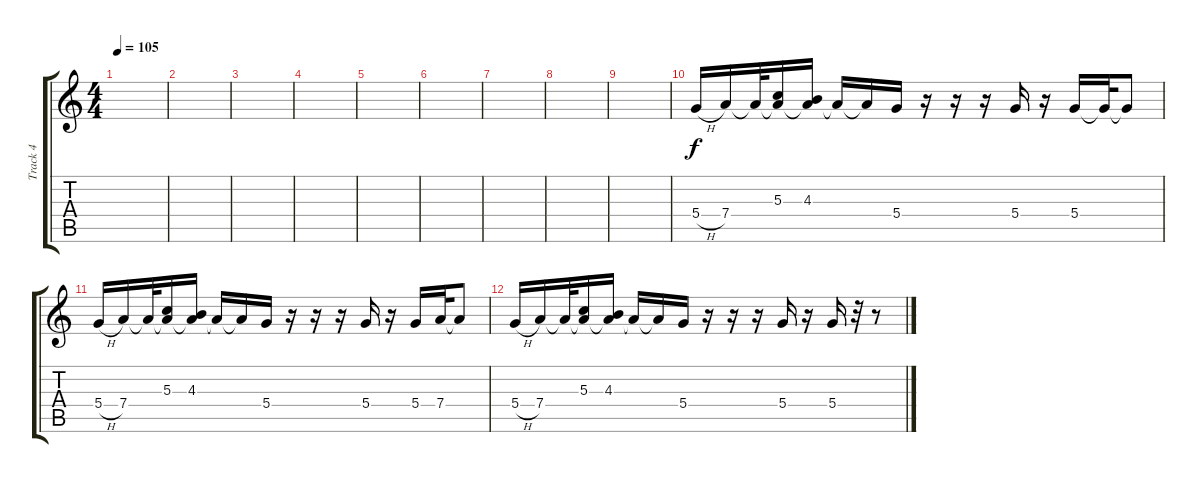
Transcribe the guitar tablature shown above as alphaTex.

\track ("Track 4" "Track 4") {instrument electricguitarmuted}
\staff {score tabs}
\tuning (E4 B3 G3 D3 A2 E2) {hide}
\ts (4 4)
\tempo 105
\clef g2
\ks c
|
|
|
|
|
|
|
|
|
5.4{h}.16 7.4.16 7.4{t}.32 (5.3 7.4{t}).16 (4.3 7.4{t}).16 7.4{t}.16 7.4{t}.16 5.4.16 r.16 r.16 r.16 5.4.16 r.16 5.4.16 5.4{t}.32 5.4{t}.8 |
5.4{h}.16 7.4.16 7.4{t}.32 (5.3 7.4{t}).16 (4.3 7.4{t}).16 7.4{t}.16 7.4{t}.16 5.4.16 r.16 r.16 r.16 5.4.16 r.16 5.4.16 7.4.32 7.4{t}.8 |
5.4{h}.16 7.4.16 7.4{t}.32 (5.3 7.4{t}).16 (4.3 7.4{t}).16 7.4{t}.16 7.4{t}.16 5.4.16 r.16 r.16 r.16 5.4.16 r.16 5.4.16 r.32 r.8
